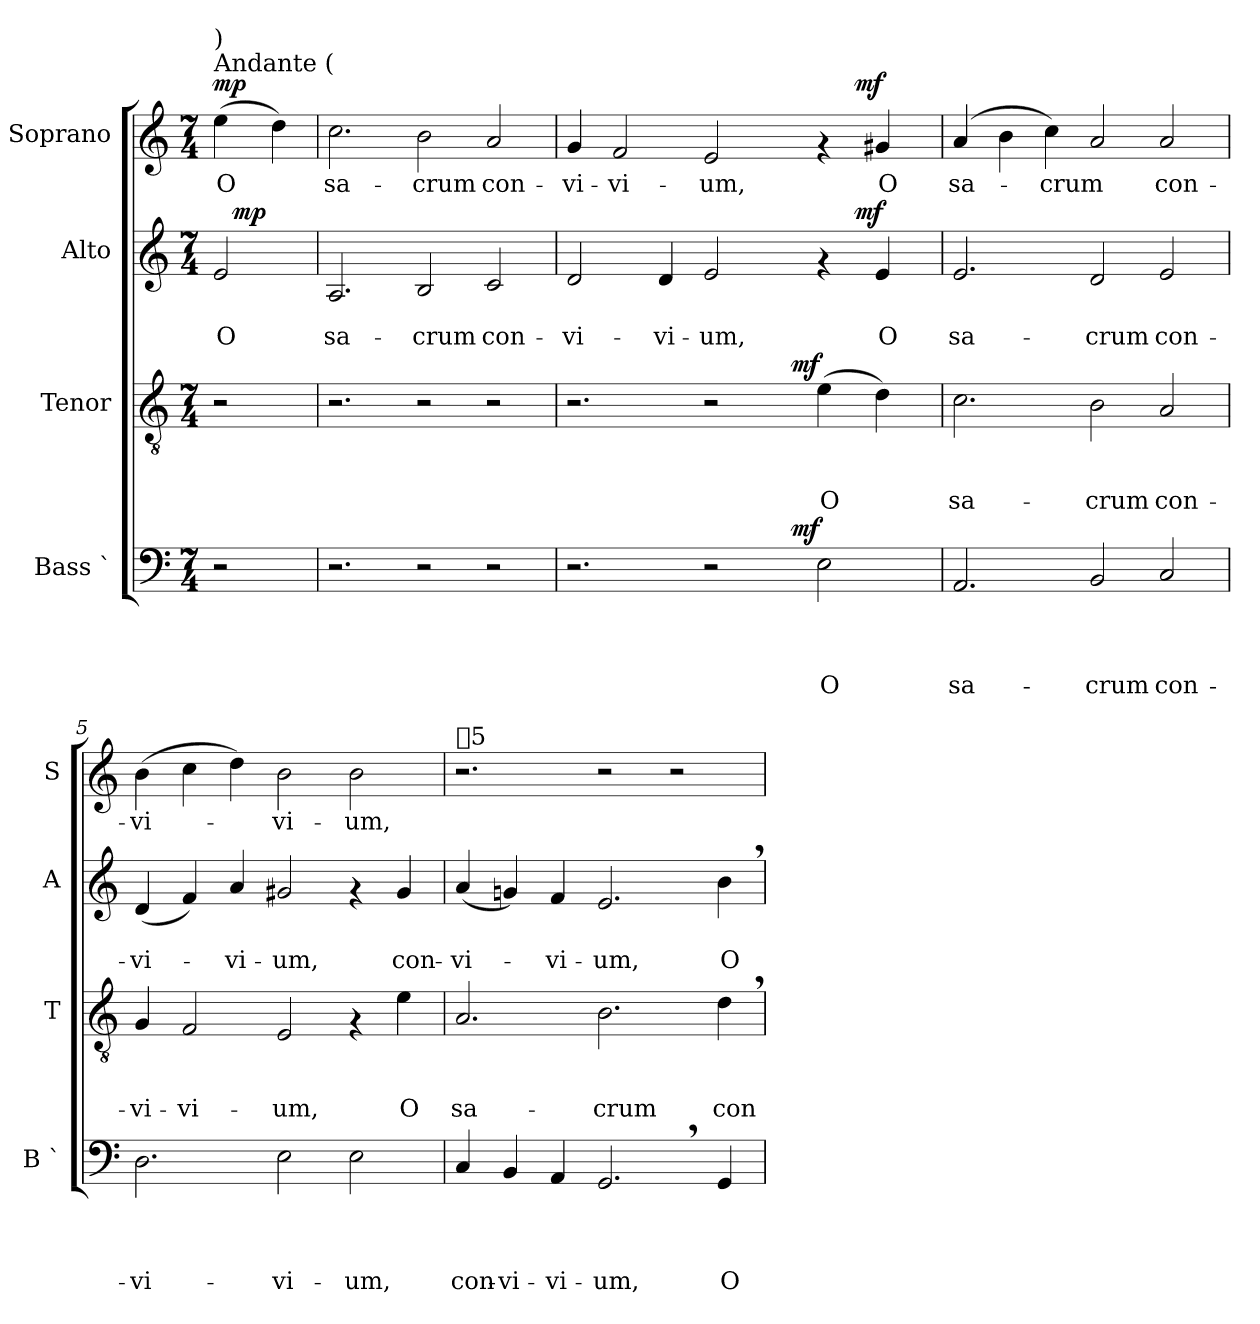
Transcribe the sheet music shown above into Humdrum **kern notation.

**kern	**text	**text	**text	**text	**dynam	**kern	**text	**text	**text	**dynam	**kern	**text	**text	**dynam	**kern	**text	**dynam
*part4	*part4	*part4	*part4	*part4	*part4	*part3	*part3	*part3	*part3	*part3	*part2	*part2	*part2	*part2	*part1	*part1	*part1
*staff4	*staff4	*staff4	*staff4	*staff4	*staff4	*staff3	*staff3	*staff3	*staff3	*staff3	*staff2	*staff2	*staff2	*staff2	*staff1	*staff1	*staff1
*I"Bass `	*	*	*	*	*	*I"Tenor	*	*	*	*	*I"Alto	*	*	*	*I"Soprano	*	*
*I'B `	*	*	*	*	*	*I'T	*	*	*	*	*I'A	*	*	*	*I'S	*	*
*clefF4	*	*	*	*	*	*clefGv2	*	*	*	*	*clefG2	*	*	*	*clefG2	*	*
*k[]	*	*	*	*	*	*k[]	*	*	*	*	*k[]	*	*	*	*k[]	*	*
*C:	*	*	*	*	*	*C:	*	*	*	*	*C:	*	*	*	*C:	*	*
*M7/4	*	*	*	*	*	*M7/4	*	*	*	*	*M7/4	*	*	*	*M7/4	*	*
*MM90	*	*	*	*	*	*MM90	*	*	*	*	*MM90	*	*	*	*MM90	*	*
=1	=1	=1	=1	=1	=1	=1	=1	=1	=1	=1	=1	=1	=1	=1	=1	=1	=1
!	!	!	!	!	!	!	!	!	!	!	!	!	!	!	!LO:TX:a:t=Andante (	!	!
!	!	!	!	!	!	!	!	!	!	!	!	!	!	!	!LO:TX:a:t=)	!	!
!	!	!	!	!	!	!	!	!	!	!	!	!	!LO:LY:b	!	!	!LO:LY:b	!LO:DY:a
*	*	*	*	*	*	*	*	*	*	*	*^	*	*	*	*	*	*
2r	.	.	.	.	.	2r	.	.	.	.	2e/	16ryy	.	O	.	(>4ee\	O	mp
!	!	!	!	!	!	!	!	!	!	!	!	!	!	!	!LO:DY:a	!	!	!
.	.	.	.	.	.	.	.	.	.	.	.	4..ryy	.	.	mp	.	.	.
.	.	.	.	.	.	.	.	.	.	.	.	.	.	.	.	4dd\)	.	.
=2	=2	=2	=2	=2	=2	=2	=2	=2	=2	=2	=2	=2	=2	=2	=2	=2	=2	=2
!	!	!	!	!	!	!	!	!	!	!	!	!	!	!LO:LY:b	!	!	!LO:LY:b	!
*	*	*	*	*	*	*	*	*	*	*	*v	*v	*	*	*	*	*	*
2.r	.	.	.	.	.	2.r	.	.	.	.	2.A/	.	sa-	.	2.cc\	sa-	.
!	!	!	!	!	!	!	!	!	!	!	!	!	!LO:LY:b	!	!	!LO:LY:b	!
2r	.	.	.	.	.	2r	.	.	.	.	2B/	.	-crum	.	2b\	-crum	.
!	!	!	!	!	!	!	!	!	!	!	!	!	!LO:LY:b	!	!	!LO:LY:b	!
2r	.	.	.	.	.	2r	.	.	.	.	2c/	.	con-	.	2a/	con-	.
=3	=3	=3	=3	=3	=3	=3	=3	=3	=3	=3	=3	=3	=3	=3	=3	=3	=3
!	!	!	!	!	!	!	!	!	!	!	!	!	!LO:LY:b	!	!	!LO:LY:b	!
*^	*	*	*	*	*	*^	*	*	*	*	*^	*	*	*	*^	*	*
2.r	1ryy	.	.	.	.	.	2.r	1ryy	.	.	.	.	2d/	1ryy	.	-vi-	.	4g/	1ryy	-vi-	.
!	!	!	!	!	!	!	!	!	!	!	!	!	!	!	!	!	!	!	!	!LO:LY:b	!
.	.	.	.	.	.	.	.	.	.	.	.	.	.	.	.	.	.	2f/	.	-vi-	.
!	!	!	!	!	!	!	!	!	!	!	!	!	!	!	!	!LO:LY:b	!	!	!	!	!
.	.	.	.	.	.	.	.	.	.	.	.	.	4d/	.	.	-vi-	.	.	.	.	.
!	!	!	!	!	!	!	!	!	!	!	!	!	!	!	!	!LO:LY:b	!	!	!	!LO:LY:b	!
2r	.	.	.	.	.	.	2r	.	.	.	.	.	2e/	.	.	-um,	.	2e/	.	-um,	.
.	8ryy	.	.	.	.	.	.	8ryy	.	.	.	.	.	4..ryy	.	.	.	.	4..ryy	.	.
.	32ryy	.	.	.	.	.	.	32ryy	.	.	.	.	.	.	.	.	.	.	.	.	.
!	!	!	!	!	!	!LO:DY:a	!	!	!	!	!	!LO:DY:a	!	!	!	!	!	!	!	!	!
.	2ryy	.	.	.	.	mf	.	2ryy	.	.	.	mf	.	.	.	.	.	.	.	.	.
!	!	!	!	!	!LO:LY:b	!	!	!	!	!	!LO:LY:b	!	!	!	!	!	!	!	!	!	!
2E\	.	.	.	.	O	.	(>4e\	.	.	.	O	.	4rf	.	.	.	.	4rf	.	.	.
!	!	!	!	!	!	!	!	!	!	!	!	!	!	!	!	!	!LO:DY:a	!	!	!	!LO:DY:a
.	.	.	.	.	.	.	.	.	.	.	.	.	.	4ryy	.	.	mf	.	4ryy	.	mf
!	!	!	!	!	!	!	!	!	!	!	!	!	!	!	!	!LO:LY:b	!	!	!	!LO:LY:b	!
.	.	.	.	.	.	.	4d\)	.	.	.	.	.	4e/	.	.	O	.	4g#X/	.	O	.
.	16.ryy	.	.	.	.	.	.	16.ryy	.	.	.	.	.	.	.	.	.	.	.	.	.
.	.	.	.	.	.	.	.	.	.	.	.	.	.	16ryy	.	.	.	.	16ryy	.	.
=4	=4	=4	=4	=4	=4	=4	=4	=4	=4	=4	=4	=4	=4	=4	=4	=4	=4	=4	=4	=4	=4
!	!	!	!	!	!LO:LY:b	!	!	!	!	!	!LO:LY:b	!	!	!	!	!LO:LY:b	!	!	!	!LO:LY:b	!
*v	*v	*	*	*	*	*	*	*	*	*	*	*	*v	*v	*	*	*	*v	*v	*	*
*	*	*	*	*	*	*v	*v	*	*	*	*	*	*	*	*	*	*	*
2.AA/	.	.	.	sa-	.	2.c\	.	.	sa-	.	2.e/	.	sa-	.	(>4a/	sa-	.
.	.	.	.	.	.	.	.	.	.	.	.	.	.	.	4b\	.	.
!	!	!	!	!	!	!	!	!	!	!	!	!	!	!	!	!LO:LY:b	!
.	.	.	.	.	.	.	.	.	.	.	.	.	.	.	4cc\)	-crum	.
!	!	!	!	!LO:LY:b	!	!	!	!	!LO:LY:b	!	!	!	!LO:LY:b	!	!	!	!
2BB/	.	.	.	-crum	.	2B\	.	.	-crum	.	2d/	.	-crum	.	2a/	.	.
!	!	!	!	!LO:LY:b	!	!	!	!	!LO:LY:b	!	!	!	!LO:LY:b	!	!	!LO:LY:b	!
2C/	.	.	.	con-	.	2A/	.	.	con-	.	2e/	.	con-	.	2a/	con-	.
=5	=5	=5	=5	=5	=5	=5	=5	=5	=5	=5	=5	=5	=5	=5	=5	=5	=5
!	!	!	!	!LO:LY:b	!	!	!	!	!LO:LY:b	!	!	!	!LO:LY:b	!	!	!LO:LY:b	!
2.D\	.	.	.	-vi-	.	4G/	.	.	-vi-	.	(<4d/	.	-vi-	.	(>4b\	-vi-	.
!	!	!	!	!	!	!	!	!	!LO:LY:b	!	!	!	!	!	!	!	!
.	.	.	.	.	.	2F/	.	.	-vi-	.	4f/)	.	.	.	4cc\	.	.
!	!	!	!	!	!	!	!	!	!	!	!	!	!LO:LY:b	!	!	!	!
.	.	.	.	.	.	.	.	.	.	.	4a/	.	-vi-	.	4dd\)	.	.
!	!	!	!	!LO:LY:b	!	!	!	!	!LO:LY:b	!	!	!	!LO:LY:b	!	!	!LO:LY:b	!
2E\	.	.	.	-vi-	.	2E/	.	.	-um,	.	2g#X/	.	-um,	.	2b\	-vi-	.
!	!	!	!	!LO:LY:b	!	!	!	!	!	!	!	!	!	!	!	!LO:LY:b	!
2E\	.	.	.	-um,	.	4rF	.	.	.	.	4rf	.	.	.	2b\	-um,	.
!	!	!	!	!	!	!	!	!	!LO:LY:b	!	!	!	!LO:LY:b	!	!	!	!
.	.	.	.	.	.	4e\	.	.	O	.	4g#/	.	con-	.	.	.	.
!!LO:LB:g=z
=6	=6	=6	=6	=6	=6	=6	=6	=6	=6	=6	=6	=6	=6	=6	=6	=6	=6
!	!	!	!	!	!	!	!	!	!	!	!	!	!	!	!LO:TX:a:t=5	!	!
!	!	!	!	!LO:LY:b	!	!	!	!	!LO:LY:b	!	!	!	!LO:LY:b	!	!	!	!
4C/	.	.	.	con-	.	2.A/	.	.	sa-	.	(<4a/	.	-vi-	.	2.r	.	.
!	!	!	!	!LO:LY:b	!	!	!	!	!	!	!	!	!	!	!	!	!
4BB/	.	.	.	-vi-	.	.	.	.	.	.	4gn/)	.	.	.	.	.	.
!	!	!	!	!LO:LY:b	!	!	!	!	!	!	!	!	!LO:LY:b	!	!	!	!
4AA/	.	.	.	-vi-	.	.	.	.	.	.	4f/	.	-vi-	.	.	.	.
!	!	!	!	!LO:LY:b	!	!	!	!	!LO:LY:b	!	!	!	!LO:LY:b	!	!	!	!
2.GG,>/	.	.	.	-um,	.	2.B\	.	.	-crum	.	2.e/	.	-um,	.	2r	.	.
.	.	.	.	.	.	.	.	.	.	.	.	.	.	.	2r	.	.
!	!	!	!	!LO:LY:b	!	!	!	!	!LO:LY:b	!	!	!	!LO:LY:b	!	!	!	!
4GG/	.	.	.	O	.	4d,>\	.	.	con-	.	4b,>\	.	O	.	.	.	.
=	=	=	=	=	=	=	=	=	=	=	=	=	=	=	=	=	=
*-	*-	*-	*-	*-	*-	*-	*-	*-	*-	*-	*-	*-	*-	*-	*-	*-	*-
